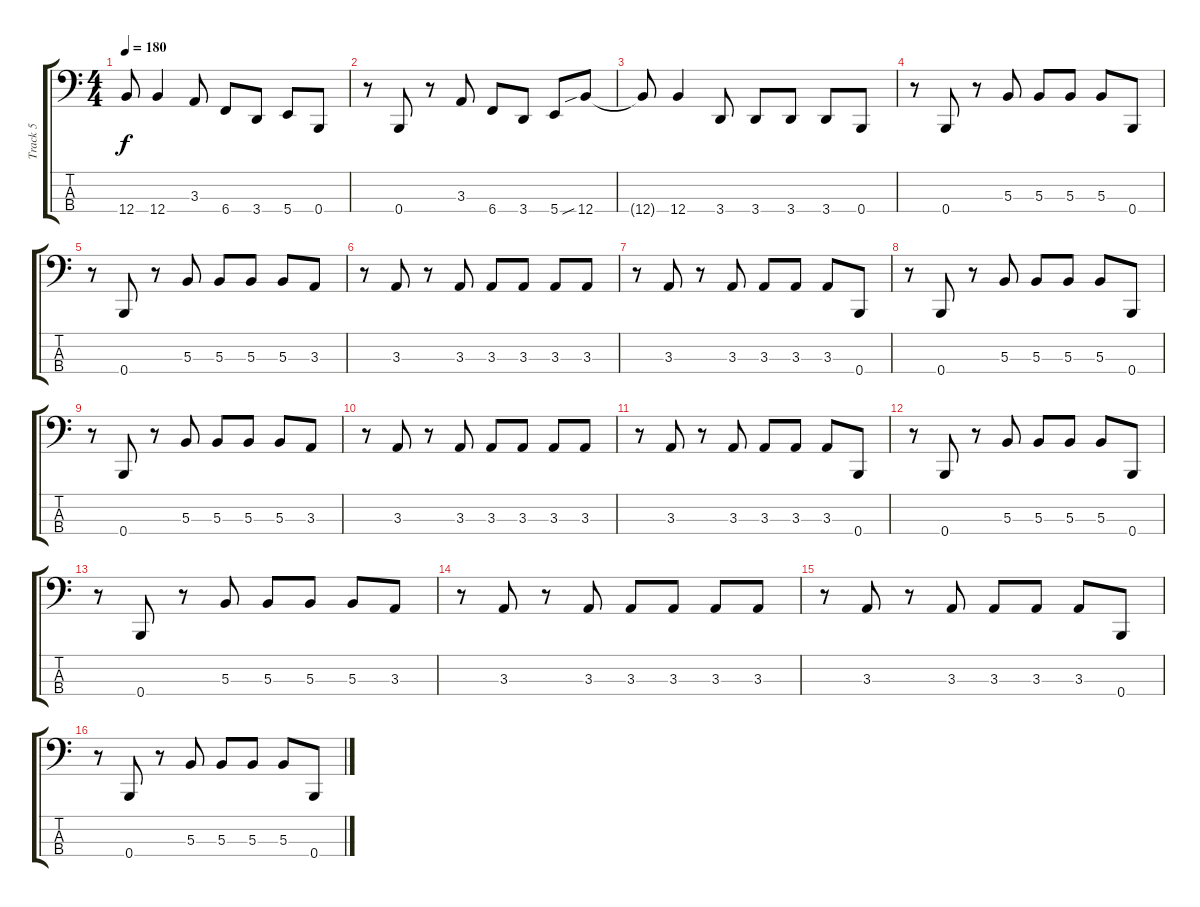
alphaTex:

\track ("Track 5" "Track 5") {instrument electricbasspick}
\staff {score tabs}
\tuning (E2 B1 Gb1 B0) {hide}
\ts (4 4)
\tempo 180
\clef f4
\ks c
12.4{t}.8{dy f} 12.4.4 3.3.8 6.4.8 3.4.8 5.4.8 0.4.8 |
r.8 0.4.8 r.8 3.3.8 6.4.8 3.4.8 5.4.8 12.4{sib}.8 |
12.4{t}.8 12.4.4 3.4.8 3.4.8 3.4.8 3.4.8 0.4.8 |
r.8 0.4.8 r.8 5.3.8 5.3.8 5.3.8 5.3.8 0.4.8 |
r.8 0.4.8 r.8 5.3.8 5.3.8 5.3.8 5.3.8 3.3.8 |
r.8 3.3.8 r.8 3.3.8 3.3.8 3.3.8 3.3.8 3.3.8 |
r.8 3.3.8 r.8 3.3.8 3.3.8 3.3.8 3.3.8 0.4.8 |
r.8 0.4.8 r.8 5.3.8 5.3.8 5.3.8 5.3.8 0.4.8 |
r.8 0.4.8 r.8 5.3.8 5.3.8 5.3.8 5.3.8 3.3.8 |
r.8 3.3.8 r.8 3.3.8 3.3.8 3.3.8 3.3.8 3.3.8 |
r.8 3.3.8 r.8 3.3.8 3.3.8 3.3.8 3.3.8 0.4.8 |
r.8 0.4.8 r.8 5.3.8 5.3.8 5.3.8 5.3.8 0.4.8 |
r.8 0.4.8 r.8 5.3.8 5.3.8 5.3.8 5.3.8 3.3.8 |
r.8 3.3.8 r.8 3.3.8 3.3.8 3.3.8 3.3.8 3.3.8 |
r.8 3.3.8 r.8 3.3.8 3.3.8 3.3.8 3.3.8 0.4.8 |
r.8 0.4.8 r.8 5.3.8 5.3.8 5.3.8 5.3.8 0.4.8
